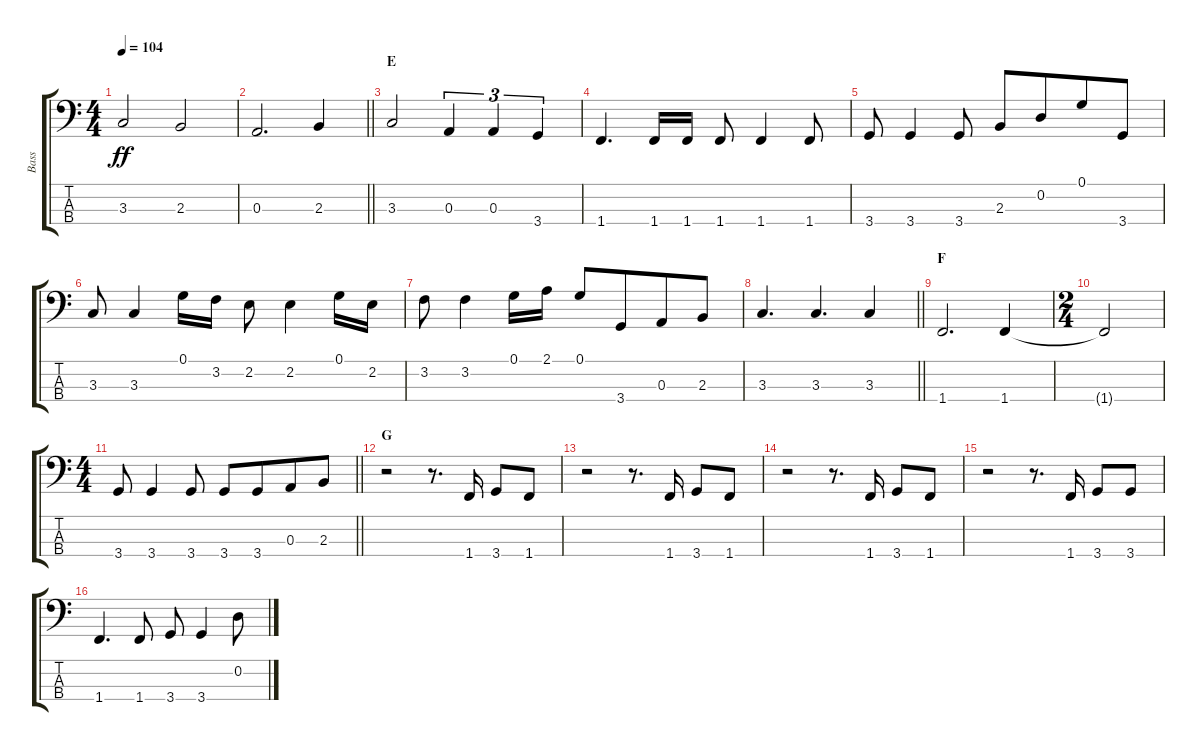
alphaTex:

\track ("Bass" "Bass") {instrument electricbassfinger}
\staff {score tabs}
\tuning (G2 D2 A1 E1) {hide}
\ts (4 4)
\tempo 104
\clef f4
\ks c
3.3.2{dy ff} 2.3.2 |
\barLineRight lightlight
0.3.2{d} 2.3.4 |
\section ("" "E")
3.3.2 0.3.4{tu (3 2)} 0.3.4{tu (3 2)} 3.4.4{tu (3 2)} |
1.4.4{d} 1.4.16 1.4.16 1.4.8 1.4.4 1.4.8 |
3.4.8 3.4.4 3.4.8 2.3.8 0.2.8{beam merge} 0.1.8 3.4.8 |
3.3.8 3.3.4 0.1.16 3.2.16 2.2.8 2.2.4 0.1.16 2.2.16 |
3.2.8 3.2.4 0.1.16 2.1.16 0.1.8 3.4.8{beam merge} 0.3.8 2.3.8 |
\barLineRight lightlight
3.3.4{d} 3.3.4{d} 3.3.4 |
\section ("" "F")
1.4.2{d} 1.4.4 |
\ts (2 4)
1.4{t}.2 |
\ts (4 4)
\barLineRight lightlight
3.4.8 3.4.4 3.4.8 3.4.8 3.4.8{beam merge} 0.3.8 2.3.8 |
\section ("" "G")
r.2 r.8{d} 1.4.16 3.4.8 1.4.8 |
r.2 r.8{d} 1.4.16 3.4.8 1.4.8 |
r.2 r.8{d} 1.4.16 3.4.8 1.4.8 |
r.2 r.8{d} 1.4.16 3.4.8 3.4.8 |
1.4.4{d} 1.4.8 3.4.8 3.4.4 0.2.8
